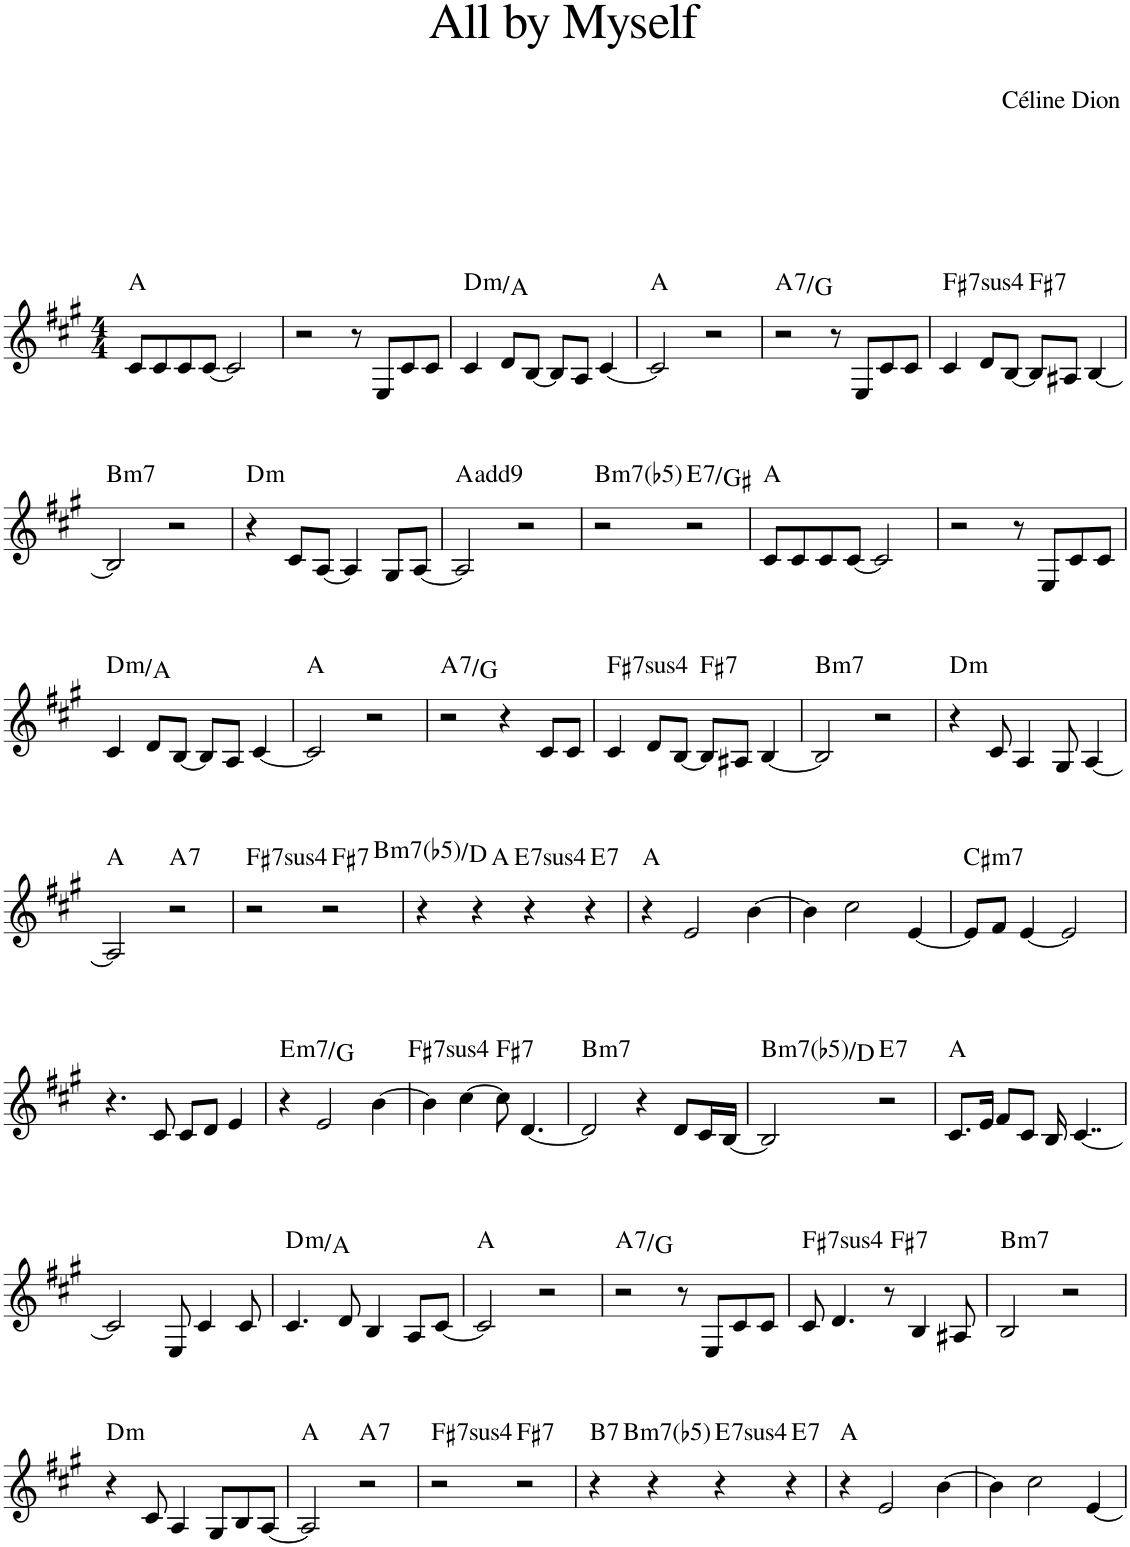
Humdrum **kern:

**kern	**harte
*part1	*part1
*staff1	*
*I"Piano	*
*I'Pno.	*
*clefG2	*
*k[f#c#g#]	*
*M4/4	*
=1	=1
8c#/L	A:maj
8c#/	.
8c#/	.
[8c#/J	.
2c#/]	.
=2	=2
2r	.
8r	.
8E/L	.
8c#/	.
8c#/J	.
=3	=3
!	!LO:H:kt=m
4c#/	D:min/5
8d/L	.
[8B/J	.
8B/L]	.
8A/J	.
[4c#/	.
=4	=4
2c#/]	A:maj
2r	.
=5	=5
!	!LO:H:kt=7
2r	A:7/b7
8r	.
8E/L	.
8c#/	.
8c#/J	.
=6	=6
!	!LO:H:kt=74
4c#/	F#:sus4(7)
8d/L	.
[8B/J	.
!	!LO:H:kt=7
8B/L]	F#:7
8A#X/J	.
[4B/	.
!!LO:LB:g=z
=7	=7
!	!LO:H:kt=m7
2B/]	B:min7
2r	.
=8	=8
!	!LO:H:kt=m
4r	D:min
8c#/L	.
[8A/J	.
4A/]	.
8G#/L	.
[8A/J	.
=9	=9
2A/]	A:maj(9)
2r	.
=10	=10
!	!LO:H:kt=m7(b5)
2r	B:hdim7
!	!LO:H:kt=7
2r	E:7/3
=11	=11
8c#/L	A:maj
8c#/	.
8c#/	.
[8c#/J	.
2c#/]	.
=12	=12
2r	.
8r	.
8E/L	.
8c#/	.
8c#/J	.
!!LO:LB:g=z
=13	=13
!	!LO:H:kt=m
4c#/	D:min/5
8d/L	.
[8B/J	.
8B/L]	.
8A/J	.
[4c#/	.
=14	=14
2c#/]	A:maj
2r	.
=15	=15
!	!LO:H:kt=7
2r	A:7/b7
4r	.
8c#/L	.
8c#/J	.
=16	=16
!	!LO:H:kt=74
4c#/	F#:sus4(7)
8d/L	.
[8B/J	.
!	!LO:H:kt=7
8B/L]	F#:7
8A#X/J	.
[4B/	.
=17	=17
!	!LO:H:kt=m7
2B/]	B:min7
2r	.
=18	=18
!	!LO:H:kt=m
4r	D:min
8c#/	.
4A/	.
8G#/	.
[4A/	.
!!LO:LB:g=z
=19	=19
2A/]	A:maj
!	!LO:H:kt=7
2r	A:7
=20	=20
!	!LO:H:kt=74
2r	F#:sus4(7)
!	!LO:H:kt=7
2r	F#:7
=21	=21
!	!LO:H:kt=m7(b5)
4r	B:hdim7/b3
4r	A:maj
!	!LO:H:kt=74
4r	E:sus4(7)
!	!LO:H:kt=7
4r	E:7
=22	=22
4r	A:maj
2e/	.
[4b\	.
=23	=23
4b\]	.
2cc#\	.
[4e/	.
=24	=24
!	!LO:H:kt=m7
8e/L]	C#:min7
8f#/J	.
[4e/	.
2e/]	.
!!LO:LB:g=z
=25	=25
4.r	.
8c#/	.
8c#/L	.
8d/J	.
4e/	.
=26	=26
!	!LO:H:kt=m7
4r	E:min7/b3
2e/	.
[4b\	.
=27	=27
!	!LO:H:kt=74
4b\]	F#:sus4(7)
[4cc#\	.
!	!LO:H:kt=7
8cc#\]	F#:7
[4.d/	.
=28	=28
!	!LO:H:kt=m7
2d/]	B:min7
4r	.
8d/L	.
16c#/L	.
[16B/JJ	.
=29	=29
!	!LO:H:kt=m7(b5)
2B/]	B:hdim7/b3
!	!LO:H:kt=7
2r	E:7
=30	=30
8.c#/L	A:maj
16e/Jk	.
8f#/L	.
8c#/J	.
16B/	.
[4..c#/	.
!!LO:LB:g=z
=31	=31
2c#/]	.
8E/	.
4c#/	.
8c#/	.
=32	=32
!	!LO:H:kt=m
4.c#/	D:min/5
8d/	.
4B/	.
8A/L	.
[8c#/J	.
=33	=33
2c#/]	A:maj
2r	.
=34	=34
!	!LO:H:kt=7
2r	A:7/b7
8r	.
8E/L	.
8c#/	.
8c#/J	.
=35	=35
!	!LO:H:kt=74
8c#/	F#:sus4(7)
4.d/	.
!	!LO:H:kt=7
8r	F#:7
4B/	.
8A#X/	.
=36	=36
!	!LO:H:kt=m7
2B/	B:min7
2r	.
!!LO:LB:g=z
=37	=37
!	!LO:H:kt=m
4r	D:min
8c#/	.
4A/	.
8G#/L	.
8B/	.
[8A/J	.
=38	=38
2A/]	A:maj
!	!LO:H:kt=7
2r	A:7
=39	=39
!	!LO:H:kt=74
2r	F#:sus4(7)
!	!LO:H:kt=7
2r	F#:7
=40	=40
!	!LO:H:kt=7
4r	B:7
!	!LO:H:kt=m7(b5)
4r	B:hdim7
!	!LO:H:kt=74
4r	E:sus4(7)
!	!LO:H:kt=7
4r	E:7
=41	=41
4r	A:maj
2e/	.
[4b\	.
=42	=42
4b\]	.
2cc#\	.
[4e/	.
=	=
*-	*-
